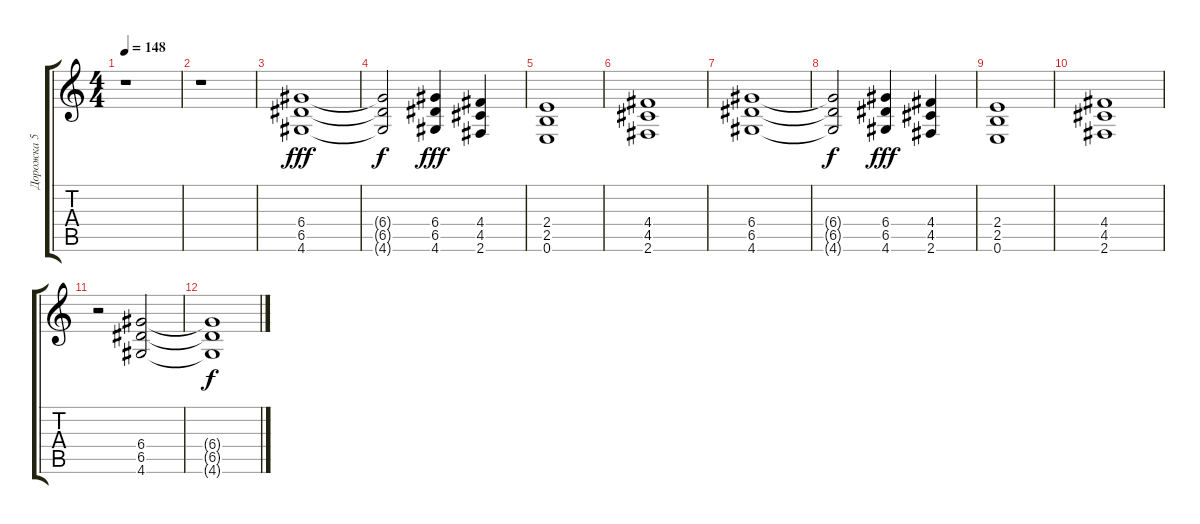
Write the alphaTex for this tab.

\track ("Дорожка 5" "Дорожка 5") {instrument distortionguitar}
\staff {score tabs}
\tuning (E4 B3 G3 D3 A2 E2) {hide}
\ts (4 4)
\tempo 148
\clef g2
\ks c
r.1{dy f} |
r.1 |
(6.4 6.5 4.6).1{dy fff} |
(6.4{t} 6.5{t} 4.6{t}).2{dy f} (6.4 6.5 4.6).4{dy fff} (4.4 4.5 2.6).4 |
(2.4 2.5 0.6).1 |
(4.4 4.5 2.6).1 |
(6.4 6.5 4.6).1 |
(6.4{t} 6.5{t} 4.6{t}).2{dy f} (6.4 6.5 4.6).4{dy fff} (4.4 4.5 2.6).4 |
(2.4 2.5 0.6).1 |
(4.4 4.5 2.6).1 |
r.2 (6.4 6.5 4.6).2 |
(6.4{t} 6.5{t} 4.6{t}).1{dy f}
